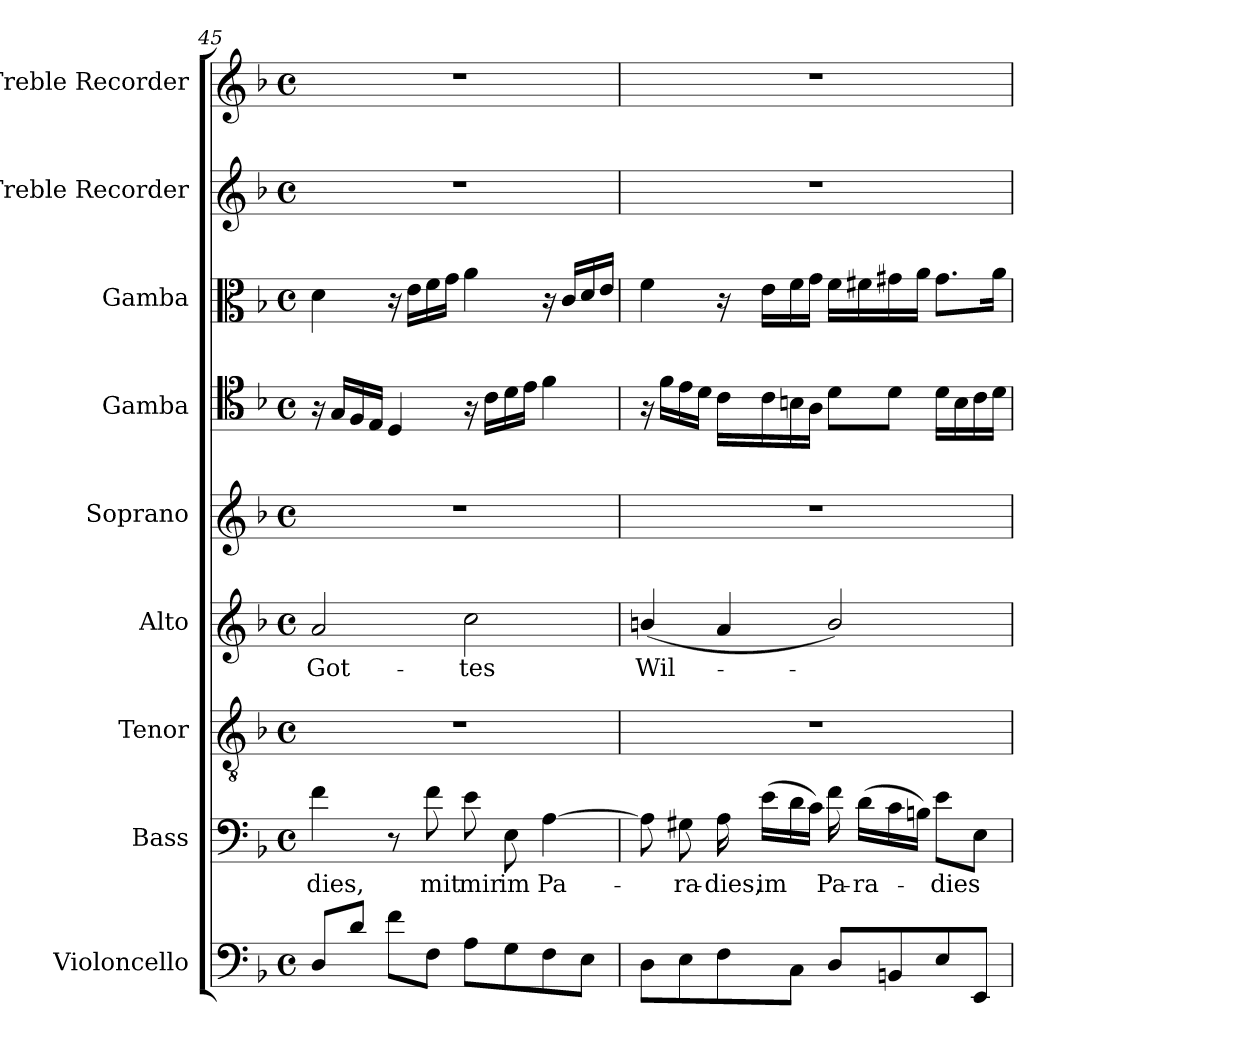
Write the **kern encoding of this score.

**kern	**kern	**text	**kern	**kern	**text	**kern	**kern	**kern	**kern	**kern
*part9	*part8	*part8	*part7	*part6	*part6	*part5	*part4	*part3	*part2	*part1
*staff9	*staff8	*staff8	*staff7	*staff6	*staff6	*staff5	*staff4	*staff3	*staff2	*staff1
*I"Violoncello	*I"Bass	*	*I"Tenor	*I"Alto	*	*I"Soprano	*I"Gamba	*I"Gamba	*I"Treble Recorder	*I"Treble Recorder
*	*	*	*I'T.	*	*	*I'S.	*	*	*I'Tr. Rec.	*I'Tr. Rec.
*clefF4	*clefF4	*	*clefGv2	*clefG2	*	*clefG2	*clefC4	*clefC3	*clefG2	*clefG2
*	*	*	*ITrd7c12	*	*	*	*	*	*	*
*k[b-]	*k[b-]	*	*k[b-]	*k[b-]	*	*k[b-]	*k[b-]	*k[b-]	*k[b-]	*k[b-]
*F:	*F:	*	*F:	*F:	*	*F:	*F:	*F:	*F:	*F:
*M4/4	*M4/4	*	*M4/4	*M4/4	*	*M4/4	*M4/4	*M4/4	*M4/4	*M4/4
*met(c)	*met(c)	*	*met(c)	*met(c)	*	*met(c)	*met(c)	*met(c)	*met(c)	*met(c)
=45	=45	=45	=45	=45	=45	=45	=45	=45	=45	=45
!	!	!LO:LY:b:color=#000000	!	!	!	!	!	!	!	!
!	!	!	!	!	!LO:LY:b:color=#000000	!	!	!	!	!
8Di/L	4fi\	-dies,	1r	2ai/	Got-	1r	16r	4di\	1r	1r
.	.	.	.	.	.	.	16Gi/LL	.	.	.
8di/J	.	.	.	.	.	.	16Fi/	.	.	.
.	.	.	.	.	.	.	16Ei/JJ	.	.	.
8fi\L	8r	.	.	.	.	.	4Di/	16r	.	.
.	.	.	.	.	.	.	.	16ei\LL	.	.
!	!	!LO:LY:b:color=#000000	!	!	!	!	!	!	!	!
8Fi\J	8fi\	mit	.	.	.	.	.	16fi\	.	.
.	.	.	.	.	.	.	.	16gi\JJ	.	.
!	!	!LO:LY:b:color=#000000	!	!	!	!	!	!	!	!
!	!	!	!	!	!LO:LY:b:color=#000000	!	!	!	!	!
8Ai\L	8ei\	mir	.	2cci\	-tes	.	16r	4ai\	.	.
.	.	.	.	.	.	.	16ci\LL	.	.	.
!	!	!LO:LY:b:color=#000000	!	!	!	!	!	!	!	!
8Gi\	8Ei\	im	.	.	.	.	16di\	.	.	.
.	.	.	.	.	.	.	16ei\JJ	.	.	.
!	!	!LO:LY:b:color=#000000	!	!	!	!	!	!	!	!
8Fi\	[4Ai\	Pa-	.	.	.	.	4fi\	16r	.	.
.	.	.	.	.	.	.	.	16ci/LL	.	.
8Ei\J	.	.	.	.	.	.	.	16di/	.	.
.	.	.	.	.	.	.	.	16ei/JJ	.	.
!!LO:LB:g=z
=46	=46	=46	=46	=46	=46	=46	=46	=46	=46	=46
!	!	!	!	!	!LO:LY:b:color=#000000	!	!	!	!	!
8Di\L	8Ai\]	.	1r	(4bni/	Wil-	1r	16r	4fi\	1r	1r
.	.	.	.	.	.	.	16fi\LL	.	.	.
!	!	!LO:LY:b:color=#000000	!	!	!	!	!	!	!	!
8Ei\	8G#Xi\	-ra-	.	.	.	.	16ei\	.	.	.
.	.	.	.	.	.	.	16di\JJ	.	.	.
!	!	!LO:LY:b:color=#000000	!	!	!	!	!	!	!	!
8Fi\	16Ai\	-dies,	.	4ai/	.	.	16ci\LL	16r	.	.
!	!	!LO:LY:b:color=#000000	!	!	!	!	!	!	!	!
.	(16ei\LL	im	.	.	.	.	16ci\	16ei\LL	.	.
8Ci\J	16di\	.	.	.	.	.	16Bni\	16fi\	.	.
.	16ci\JJ)	.	.	.	.	.	16Ai\JJ	16gi\JJ	.	.
!	!	!LO:LY:b:color=#000000	!	!	!	!	!	!	!	!
8Di/L	16fi\	Pa-	.	2bi/)	.	.	8di\L	16fi\LL	.	.
!	!	!LO:LY:b:color=#000000	!	!	!	!	!	!	!	!
.	(16di\LL	-ra-	.	.	.	.	.	16f#Xi\	.	.
8BBni/	16ci\	.	.	.	.	.	8di\J	16g#Xi\	.	.
.	16Bni\JJ)	.	.	.	.	.	.	16ai\JJ	.	.
!	!	!LO:LY:b:color=#000000	!	!	!	!	!	!	!	!
8Ei/	8ei\L	-dies	.	.	.	.	16di\LL	8.g#i\L	.	.
.	.	.	.	.	.	.	16Bi\	.	.	.
8EEi/J	8Ei\J	.	.	.	.	.	16ci\	.	.	.
.	.	.	.	.	.	.	16di\JJ	16ai\Jk	.	.
=	=	=	=	=	=	=	=	=	=	=
*-	*-	*-	*-	*-	*-	*-	*-	*-	*-	*-
